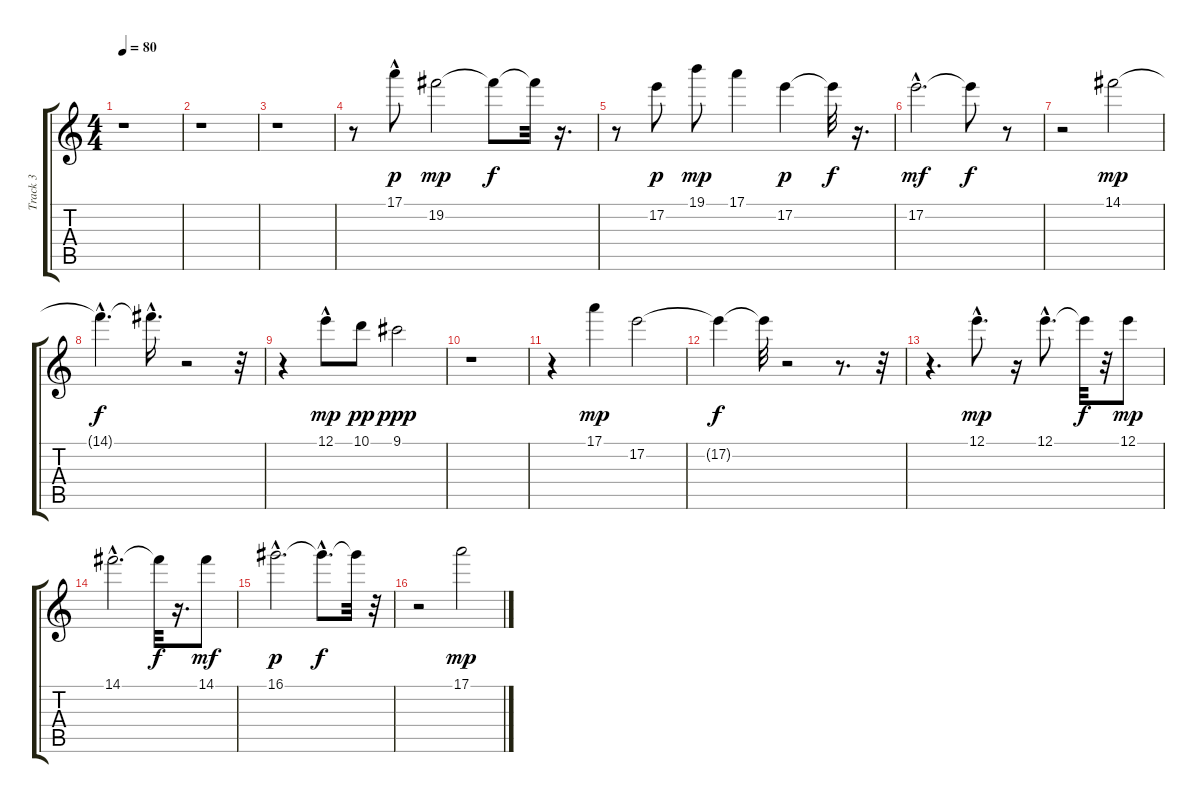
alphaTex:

\track ("Track 3" "Track 3") {instrument acousticguitarnylon}
\staff {score tabs}
\tuning (E4 B3 G3 D3 A2 E2) {hide}
\ts (4 4)
\tempo 80
\clef g2
\ks c
r.1{dy p instrument acousticguitarnylon} |
r.1 |
r.1 |
r.8 17.1{hac}.8 19.2.2{dy mp} 19.2{t}.8{dy f} 19.2{t}.32 r.16{d} |
r.8 17.2.8{dy p} 19.1.8{dy mp} 17.1.4 17.2.4{dy p} 17.2{t}.32{dy f} r.16{d} |
17.2{hac}.2{d dy mf} 17.2{t}.8{dy f} r.8 |
r.2 14.1.2{dy mp} |
14.1{hac t}.4{d dy f} 14.1{hac t}.16{d} r.2 r.32 |
r.4 12.1{hac}.8{dy mp} 10.1.8{dy pp} 9.1.2{dy ppp} |
r.1 |
r.4 17.1.4{dy mp} 17.2.2 |
17.2{t}.4{dy f} 17.2{t}.32 r.2 r.8{d} r.32 |
r.4{d} 12.1{hac}.8{d dy mp} r.16 12.1{hac}.8{d} 12.1{t}.32{dy f} r.32 12.1.8{dy mp} |
14.1{hac}.2{d} 14.1{t}.32{dy f} r.16{d} 14.1.8{dy mf} |
16.1{hac}.2{d dy p} 16.1{hac t}.8{d dy f} 16.1{t}.32 r.32 |
r.2 17.1.2{dy mp}
